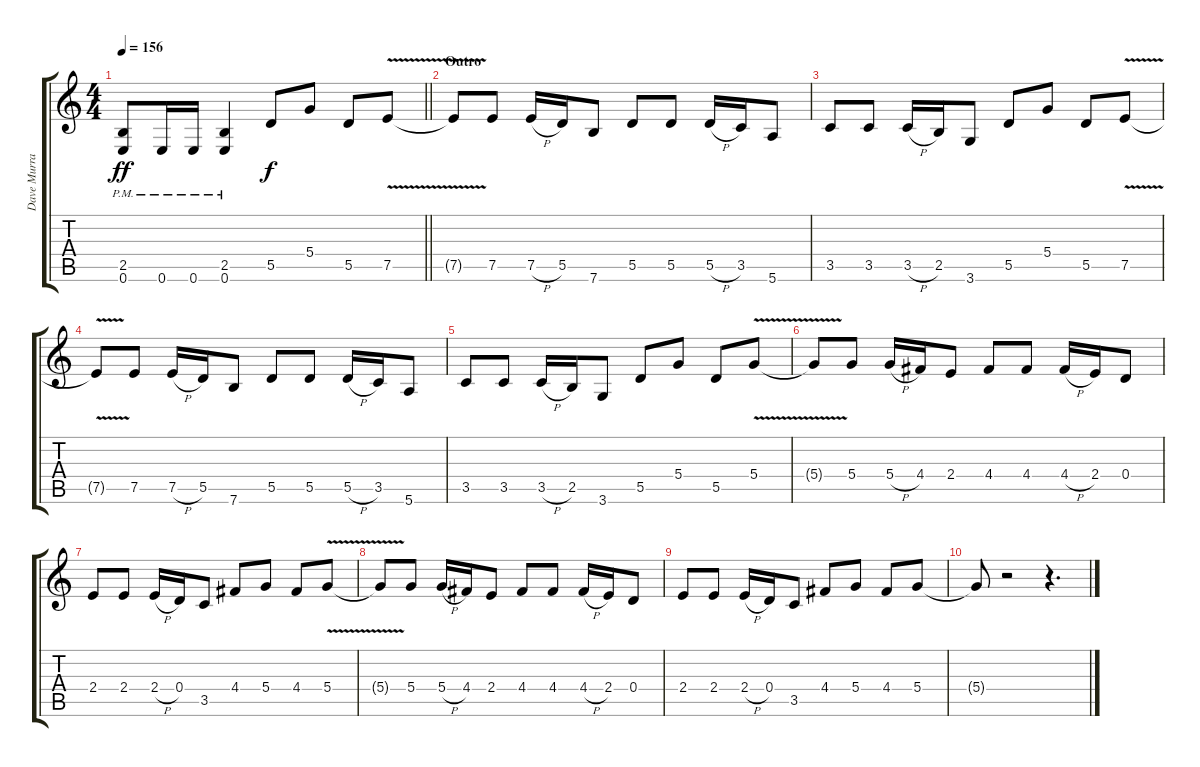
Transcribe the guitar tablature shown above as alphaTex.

\track ("Dave Murray" "Dave Murra") {instrument distortionguitar}
\staff {score tabs}
\tuning (E4 B3 G3 D3 A2 E2) {hide}
\ts (4 4)
\tempo 156
\clef g2
\barLineRight lightlight
\ks c
(2.5{pm} 0.6{pm}).8{dy ff} 0.6{pm}.16 0.6{pm}.16 (2.5{pm} 0.6{pm}).4 5.5.8{dy f} 5.4.8 5.5.8 7.5{v}.8 |
\section ("" "Outro")
7.5{t}.8 7.5.8 7.5{h}.16 5.5.16 7.6.8 5.5.8 5.5.8 5.5{h}.16 3.5.16 5.6.8 |
3.5.8 3.5.8 3.5{h}.16 2.5.16 3.6.8 5.5.8 5.4.8 5.5.8 7.5{v}.8 |
7.5{t}.8 7.5.8 7.5{h}.16 5.5.16 7.6.8 5.5.8 5.5.8 5.5{h}.16 3.5.16 5.6.8 |
3.5.8 3.5.8 3.5{h}.16 2.5.16 3.6.8 5.5.8 5.4.8 5.5.8 5.4{v}.8 |
5.4{t}.8 5.4.8 5.4{h}.16 4.4.16 2.4.8 4.4.8 4.4.8 4.4{h}.16 2.4.16 0.4.8 |
2.4.8 2.4.8 2.4{h}.16 0.4.16 3.5.8 4.4.8 5.4.8 4.4.8 5.4{v}.8 |
5.4{t}.8 5.4.8 5.4{h}.16 4.4.16 2.4.8 4.4.8 4.4.8 4.4{h}.16 2.4.16 0.4.8 |
2.4.8 2.4.8 2.4{h}.16 0.4.16 3.5.8 4.4.8 5.4.8 4.4.8 5.4.8 |
5.4{t}.8 r.2 r.4{d}
